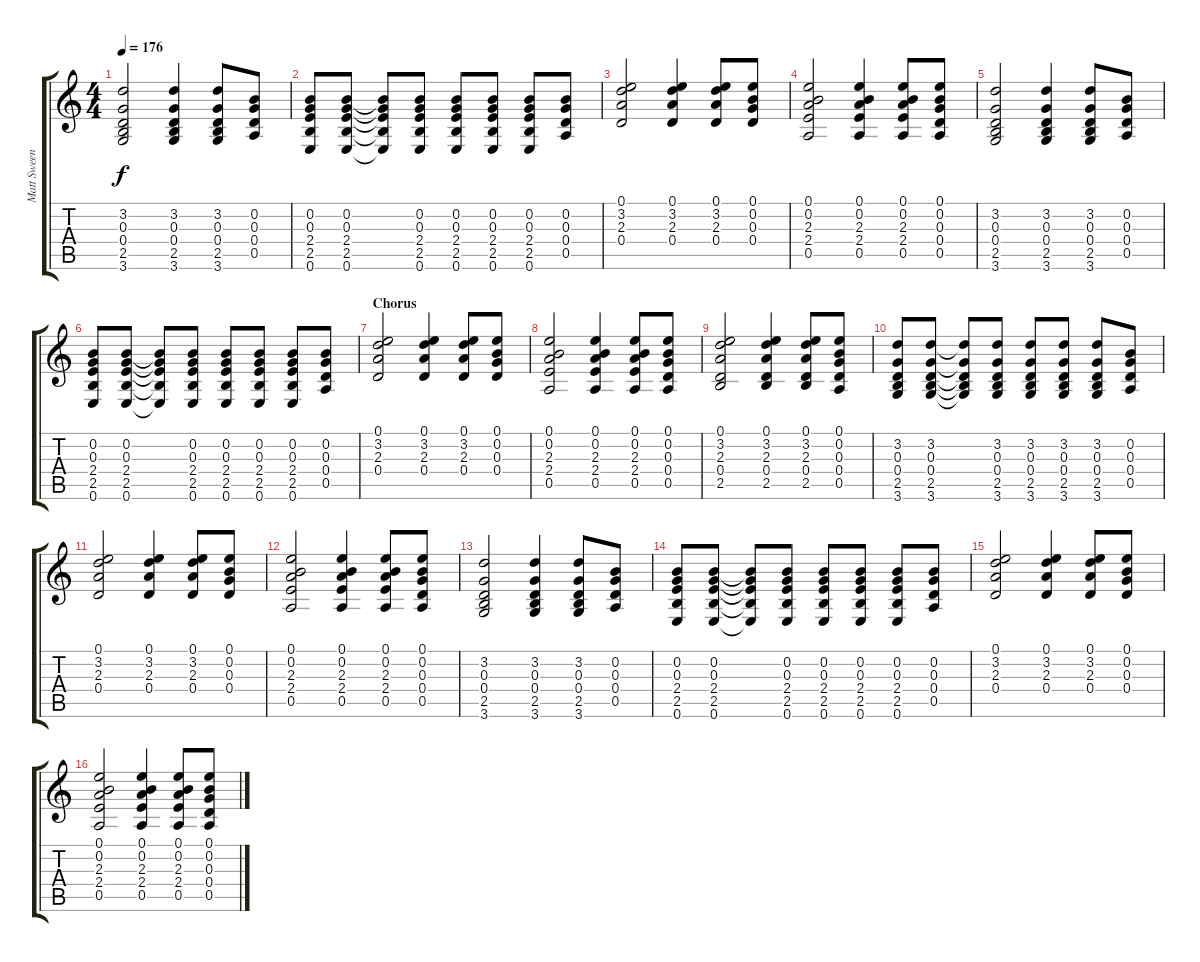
\track ("Matt Sweeney/David Pajo" "Matt Sween") {instrument overdrivenguitar}
\staff {score tabs}
\tuning (E4 B3 G3 D3 A2 E2) {hide}
\ts (4 4)
\tempo 176
\clef g2
\ks c
(3.2 0.3 0.4 2.5 3.6).2{dy f} (3.2 0.3 0.4 2.5 3.6).4 (3.2 0.3 0.4 2.5 3.6).8 (0.2 0.3 0.4 0.5).8 |
(0.2 0.3 2.4 2.5 0.6).8 (0.2 0.3 2.4 2.5 0.6).8 (0.2{t} 0.3{t} 2.4{t} 2.5{t} 0.6{t}).8 (0.2 0.3 2.4 2.5 0.6).8 (0.2 0.3 2.4 2.5 0.6).8 (0.2 0.3 2.4 2.5 0.6).8 (0.2 0.3 2.4 2.5 0.6).8 (0.2 0.3 0.4 0.5).8 |
(0.1 3.2 2.3 0.4).2 (0.1 3.2 2.3 0.4).4 (0.1 3.2 2.3 0.4).8 (0.1 0.2 0.3 0.4).8 |
(0.1 0.2 2.3 2.4 0.5).2 (0.1 0.2 2.3 2.4 0.5).4 (0.1 0.2 2.3 2.4 0.5).8 (0.1 0.2 0.3 0.4 0.5).8 |
(3.2 0.3 0.4 2.5 3.6).2 (3.2 0.3 0.4 2.5 3.6).4 (3.2 0.3 0.4 2.5 3.6).8 (0.2 0.3 0.4 0.5).8 |
(0.2 0.3 2.4 2.5 0.6).8 (0.2 0.3 2.4 2.5 0.6).8 (0.2{t} 0.3{t} 2.4{t} 2.5{t} 0.6{t}).8 (0.2 0.3 2.4 2.5 0.6).8 (0.2 0.3 2.4 2.5 0.6).8 (0.2 0.3 2.4 2.5 0.6).8 (0.2 0.3 2.4 2.5 0.6).8 (0.2 0.3 0.4 0.5).8 |
\section ("" "Chorus")
(0.1 3.2 2.3 0.4).2 (0.1 3.2 2.3 0.4).4 (0.1 3.2 2.3 0.4).8 (0.1 0.2 0.3 0.4).8 |
(0.1 0.2 2.3 2.4 0.5).2 (0.1 0.2 2.3 2.4 0.5).4 (0.1 0.2 2.3 2.4 0.5).8 (0.1 0.2 0.3 0.4 0.5).8 |
(0.1 3.2 2.3 0.4 2.5).2 (0.1 3.2 2.3 0.4 2.5).4 (0.1 3.2 2.3 0.4 2.5).8 (0.1 0.2 0.3 0.4 0.5).8 |
(3.2 0.3 0.4 2.5 3.6).8 (3.2 0.3 0.4 2.5 3.6).8 (3.2{t} 0.3{t} 0.4{t} 2.5{t} 3.6{t}).8 (3.2 0.3 0.4 2.5 3.6).8 (3.2 0.3 0.4 2.5 3.6).8 (3.2 0.3 0.4 2.5 3.6).8 (3.2 0.3 0.4 2.5 3.6).8 (0.2 0.3 0.4 0.5).8 |
(0.1 3.2 2.3 0.4).2 (0.1 3.2 2.3 0.4).4 (0.1 3.2 2.3 0.4).8 (0.1 0.2 0.3 0.4).8 |
(0.1 0.2 2.3 2.4 0.5).2 (0.1 0.2 2.3 2.4 0.5).4 (0.1 0.2 2.3 2.4 0.5).8 (0.1 0.2 0.3 0.4 0.5).8 |
(3.2 0.3 0.4 2.5 3.6).2 (3.2 0.3 0.4 2.5 3.6).4 (3.2 0.3 0.4 2.5 3.6).8 (0.2 0.3 0.4 0.5).8 |
(0.2 0.3 2.4 2.5 0.6).8 (0.2 0.3 2.4 2.5 0.6).8 (0.2{t} 0.3{t} 2.4{t} 2.5{t} 0.6{t}).8 (0.2 0.3 2.4 2.5 0.6).8 (0.2 0.3 2.4 2.5 0.6).8 (0.2 0.3 2.4 2.5 0.6).8 (0.2 0.3 2.4 2.5 0.6).8 (0.2 0.3 0.4 0.5).8 |
(0.1 3.2 2.3 0.4).2 (0.1 3.2 2.3 0.4).4 (0.1 3.2 2.3 0.4).8 (0.1 0.2 0.3 0.4).8 |
(0.1 0.2 2.3 2.4 0.5).2 (0.1 0.2 2.3 2.4 0.5).4 (0.1 0.2 2.3 2.4 0.5).8 (0.1 0.2 0.3 0.4 0.5).8
